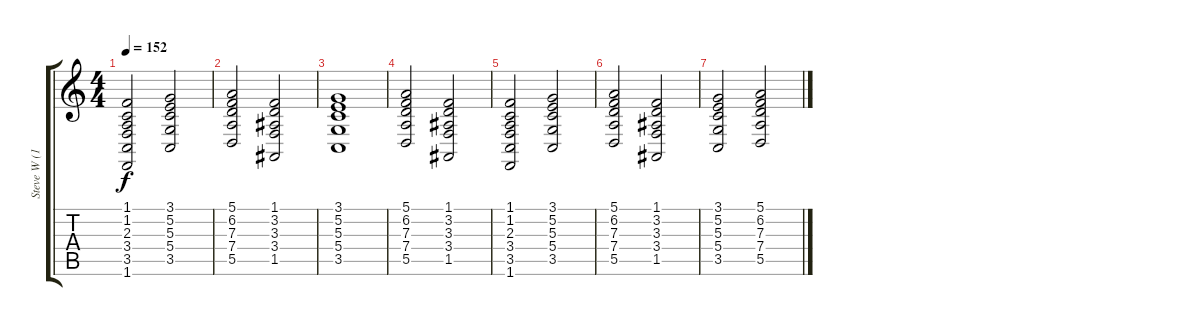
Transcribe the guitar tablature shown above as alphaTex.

\track ("Steve W (1)" "Steve W (1") {instrument stringensemble2}
\staff {score tabs}
\tuning (E4 B3 G3 D3 A2 E2) {hide}
\ts (4 4)
\tempo 152
\clef g2
\ks c
(1.1 1.2 2.3 3.4 3.5 1.6).2{dy f} (3.1 5.2 5.3 5.4 3.5).2 |
(5.1 6.2 7.3 7.4 5.5).2 (1.1 3.2 3.3 3.4 1.5).2 |
(3.1 5.2 5.3 5.4 3.5).1 |
(5.1 6.2 7.3 7.4 5.5).2 (1.1 3.2 3.3 3.4 1.5).2 |
(1.1 1.2 2.3 3.4 3.5 1.6).2 (3.1 5.2 5.3 5.4 3.5).2 |
(5.1 6.2 7.3 7.4 5.5).2 (1.1 3.2 3.3 3.4 1.5).2 |
(3.1 5.2 5.3 5.4 3.5).2 (5.1 6.2 7.3 7.4 5.5).2
